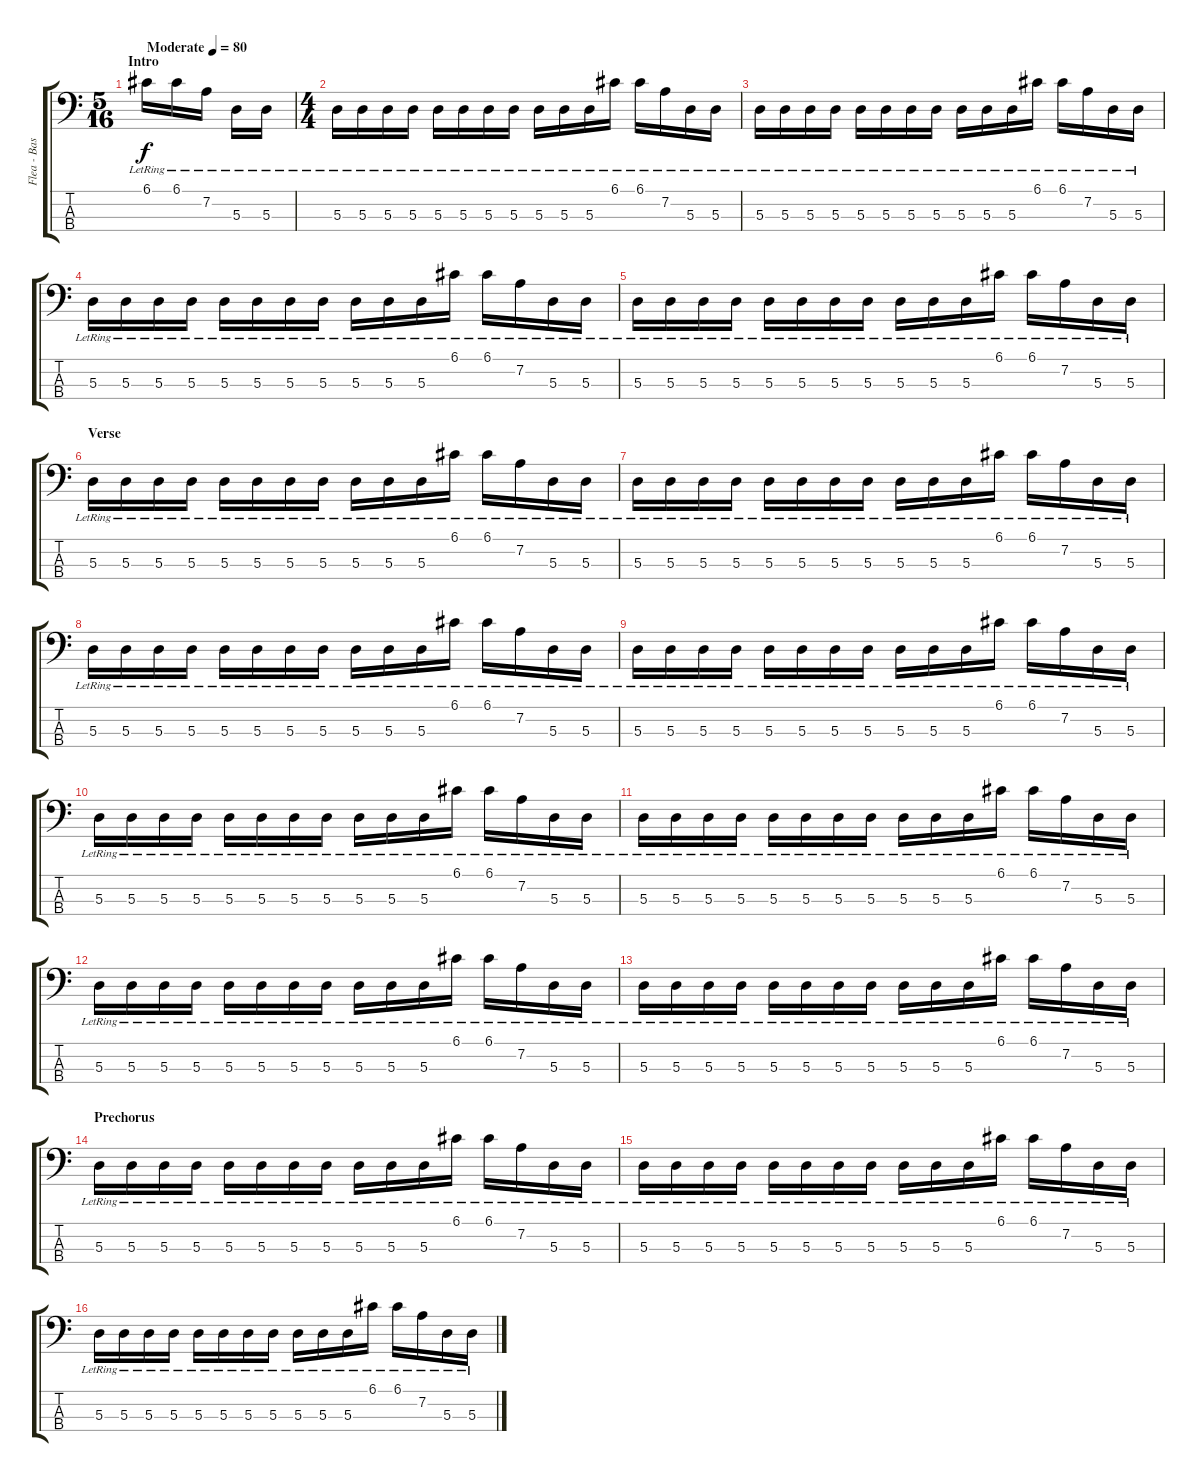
\track ("Flea - Bass" "Flea - Bas") {instrument electricbassfinger}
\staff {score tabs}
\tuning (G2 D2 A1 E1) {hide}
\ts (5 16)
\section ("" "Intro")
\tempo (80 "Moderate")
\clef f4
\ks c
6.1{lr}.16{dy f instrument electricbassfinger} 6.1{lr}.16 7.2{lr}.16 5.3{lr}.16 5.3{lr}.16 |
\ts (4 4)
5.3{lr}.16 5.3{lr}.16 5.3{lr}.16 5.3{lr}.16 5.3{lr}.16 5.3{lr}.16 5.3{lr}.16 5.3{lr}.16 5.3{lr}.16 5.3{lr}.16 5.3{lr}.16 6.1{lr}.16 6.1{lr}.16 7.2{lr}.16 5.3{lr}.16 5.3{lr}.16 |
5.3{lr}.16 5.3{lr}.16 5.3{lr}.16 5.3{lr}.16 5.3{lr}.16 5.3{lr}.16 5.3{lr}.16 5.3{lr}.16 5.3{lr}.16 5.3{lr}.16 5.3{lr}.16 6.1{lr}.16 6.1{lr}.16 7.2{lr}.16 5.3{lr}.16 5.3{lr}.16 |
5.3{lr}.16 5.3{lr}.16 5.3{lr}.16 5.3{lr}.16 5.3{lr}.16 5.3{lr}.16 5.3{lr}.16 5.3{lr}.16 5.3{lr}.16 5.3{lr}.16 5.3{lr}.16 6.1{lr}.16 6.1{lr}.16 7.2{lr}.16 5.3{lr}.16 5.3{lr}.16 |
5.3{lr}.16 5.3{lr}.16 5.3{lr}.16 5.3{lr}.16 5.3{lr}.16 5.3{lr}.16 5.3{lr}.16 5.3{lr}.16 5.3{lr}.16 5.3{lr}.16 5.3{lr}.16 6.1{lr}.16 6.1{lr}.16 7.2{lr}.16 5.3{lr}.16 5.3{lr}.16 |
\section ("" "Verse")
5.3{lr}.16 5.3{lr}.16 5.3{lr}.16 5.3{lr}.16 5.3{lr}.16 5.3{lr}.16 5.3{lr}.16 5.3{lr}.16 5.3{lr}.16 5.3{lr}.16 5.3{lr}.16 6.1{lr}.16 6.1{lr}.16 7.2{lr}.16 5.3{lr}.16 5.3{lr}.16 |
5.3{lr}.16 5.3{lr}.16 5.3{lr}.16 5.3{lr}.16 5.3{lr}.16 5.3{lr}.16 5.3{lr}.16 5.3{lr}.16 5.3{lr}.16 5.3{lr}.16 5.3{lr}.16 6.1{lr}.16 6.1{lr}.16 7.2{lr}.16 5.3{lr}.16 5.3{lr}.16 |
5.3{lr}.16 5.3{lr}.16 5.3{lr}.16 5.3{lr}.16 5.3{lr}.16 5.3{lr}.16 5.3{lr}.16 5.3{lr}.16 5.3{lr}.16 5.3{lr}.16 5.3{lr}.16 6.1{lr}.16 6.1{lr}.16 7.2{lr}.16 5.3{lr}.16 5.3{lr}.16 |
5.3{lr}.16 5.3{lr}.16 5.3{lr}.16 5.3{lr}.16 5.3{lr}.16 5.3{lr}.16 5.3{lr}.16 5.3{lr}.16 5.3{lr}.16 5.3{lr}.16 5.3{lr}.16 6.1{lr}.16 6.1{lr}.16 7.2{lr}.16 5.3{lr}.16 5.3{lr}.16 |
5.3{lr}.16 5.3{lr}.16 5.3{lr}.16 5.3{lr}.16 5.3{lr}.16 5.3{lr}.16 5.3{lr}.16 5.3{lr}.16 5.3{lr}.16 5.3{lr}.16 5.3{lr}.16 6.1{lr}.16 6.1{lr}.16 7.2{lr}.16 5.3{lr}.16 5.3{lr}.16 |
5.3{lr}.16 5.3{lr}.16 5.3{lr}.16 5.3{lr}.16 5.3{lr}.16 5.3{lr}.16 5.3{lr}.16 5.3{lr}.16 5.3{lr}.16 5.3{lr}.16 5.3{lr}.16 6.1{lr}.16 6.1{lr}.16 7.2{lr}.16 5.3{lr}.16 5.3{lr}.16 |
5.3{lr}.16 5.3{lr}.16 5.3{lr}.16 5.3{lr}.16 5.3{lr}.16 5.3{lr}.16 5.3{lr}.16 5.3{lr}.16 5.3{lr}.16 5.3{lr}.16 5.3{lr}.16 6.1{lr}.16 6.1{lr}.16 7.2{lr}.16 5.3{lr}.16 5.3{lr}.16 |
5.3{lr}.16 5.3{lr}.16 5.3{lr}.16 5.3{lr}.16 5.3{lr}.16 5.3{lr}.16 5.3{lr}.16 5.3{lr}.16 5.3{lr}.16 5.3{lr}.16 5.3{lr}.16 6.1{lr}.16 6.1{lr}.16 7.2{lr}.16 5.3{lr}.16 5.3{lr}.16 |
\section ("" "Prechorus")
5.3{lr}.16 5.3{lr}.16 5.3{lr}.16 5.3{lr}.16 5.3{lr}.16 5.3{lr}.16 5.3{lr}.16 5.3{lr}.16 5.3{lr}.16 5.3{lr}.16 5.3{lr}.16 6.1{lr}.16 6.1{lr}.16 7.2{lr}.16 5.3{lr}.16 5.3{lr}.16 |
5.3{lr}.16 5.3{lr}.16 5.3{lr}.16 5.3{lr}.16 5.3{lr}.16 5.3{lr}.16 5.3{lr}.16 5.3{lr}.16 5.3{lr}.16 5.3{lr}.16 5.3{lr}.16 6.1{lr}.16 6.1{lr}.16 7.2{lr}.16 5.3{lr}.16 5.3{lr}.16 |
5.3{lr}.16 5.3{lr}.16 5.3{lr}.16 5.3{lr}.16 5.3{lr}.16 5.3{lr}.16 5.3{lr}.16 5.3{lr}.16 5.3{lr}.16 5.3{lr}.16 5.3{lr}.16 6.1{lr}.16 6.1{lr}.16 7.2{lr}.16 5.3{lr}.16 5.3{lr}.16
